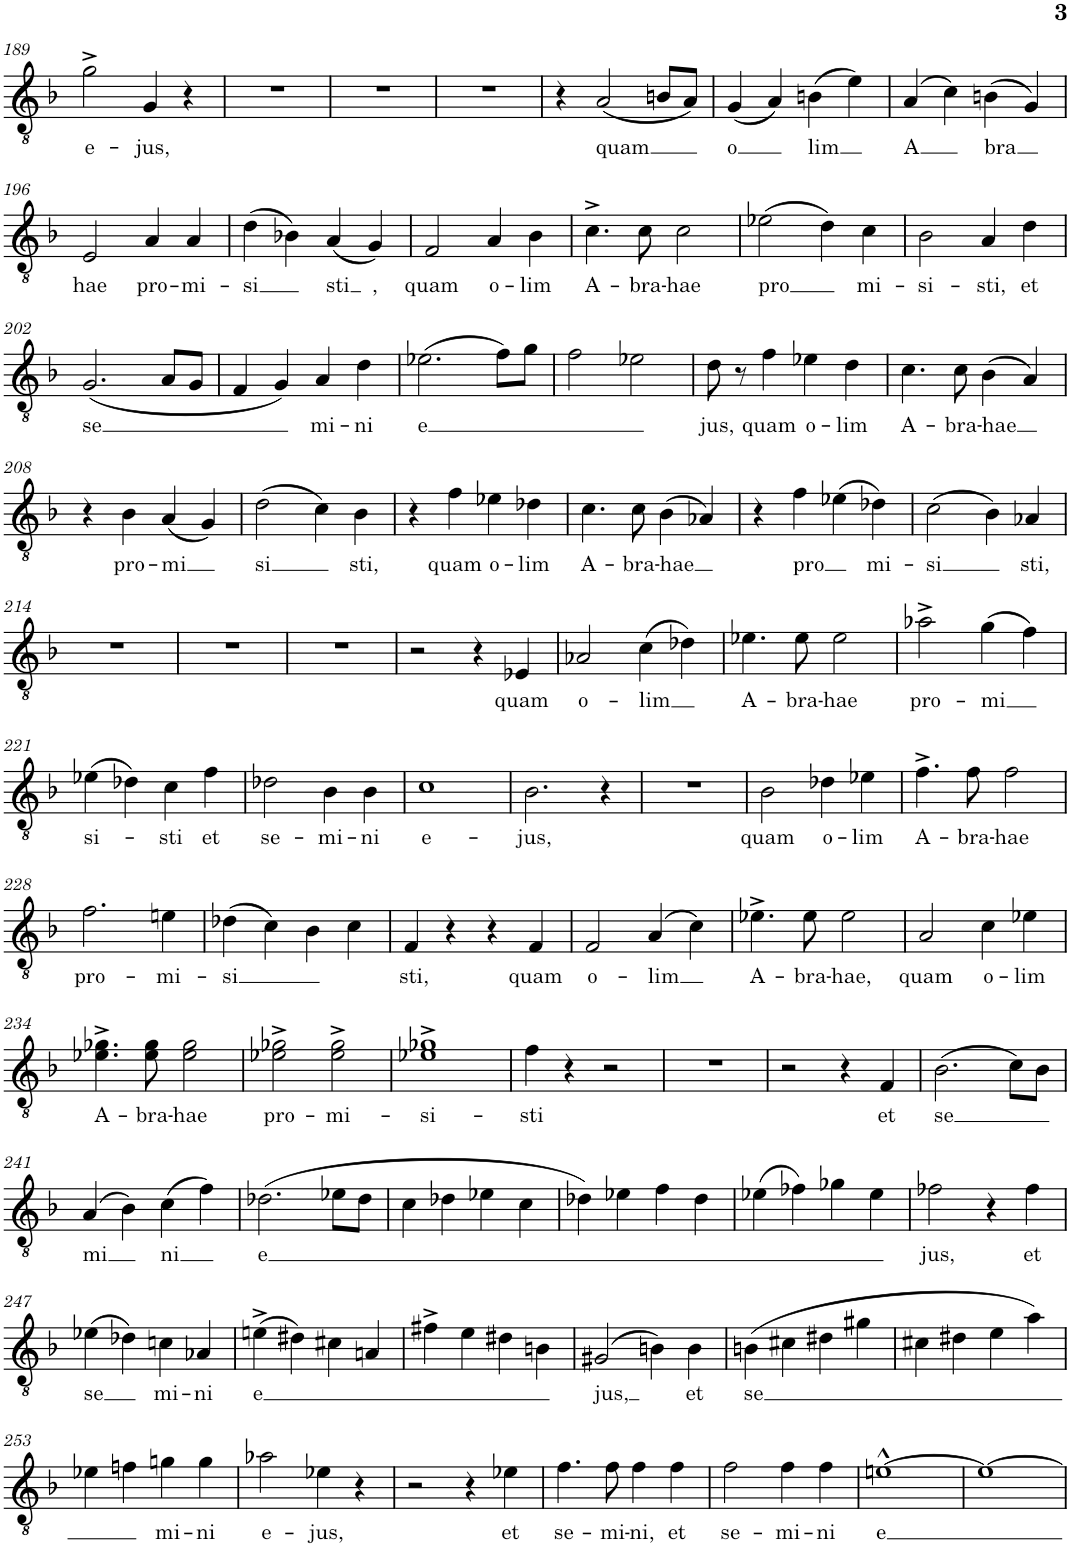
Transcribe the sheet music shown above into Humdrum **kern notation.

**kern	**text
*part1	*part1
*staff1	*staff1
*I"Piano	*
*I'Pno.	*
!!LO:PB:g=z
*clefGv2	*
*k[b-]	*
*M2/2	*
*met(c|)	*
=189	=189
!	!LO:LY:b
2g^\	e-
!	!LO:LY:b
4G/	-jus,
4r	.
=190	=190
1r	.
=191	=191
1r	.
=192	=192
1r	.
=193	=193
4r	.
!	!LO:LY:b
(2A/	quam
8Bn/L	.
8A/J)	.
=194	=194
!	!LO:LY:b
(4G/	o
4A/)	.
!	!LO:LY:b
(4Bn\	lim
4e\)	.
=195	=195
!	!LO:LY:b
(4A/	-A
4c\)	.
!	!LO:LY:b
(4Bn\	bra
4G/)	.
!!LO:LB:g=z
=196	=196
!	!LO:LY:b
2E/	hae
!	!LO:LY:b
4A/	pro-
!	!LO:LY:b
4A/	-mi-
=197	=197
!	!LO:LY:b
(4d\	-si
4B-X\)	.
!	!LO:LY:b
(4A/	sti
!	!LO:LY:b
4G/)	,
=198	=198
!	!LO:LY:b
2F/	quam
!	!LO:LY:b
4A/	o-
!	!LO:LY:b
4B-\	-lim
=199	=199
!	!LO:LY:b
4.c^\	A-
!	!LO:LY:b
8c\	-bra-
!	!LO:LY:b
2c\	-hae
=200	=200
!	!LO:LY:b
(2e-X\	pro
4d\)	.
!	!LO:LY:b
4c\	mi-
=201	=201
!	!LO:LY:b
2B-\	-si-
!	!LO:LY:b
4A/	-sti,
!	!LO:LY:b
4d\	et
!!LO:LB:g=z
=202	=202
!	!LO:LY:b
(2.G/	se
8A/L	.
8G/J	.
=203	=203
4F/	.
4G/)	.
!	!LO:LY:b
4A/	mi-
!	!LO:LY:b
4d\	-ni
=204	=204
!	!LO:LY:b
(2.e-X\	e
8f\L)	.
8g\J	.
=205	=205
2f\	.
2e-X\	.
=206	=206
!	!LO:LY:b
8d\	jus,
8r	.
!	!LO:LY:b
4f\	quam
!	!LO:LY:b
4e-X\	o-
!	!LO:LY:b
4d\	-lim
=207	=207
!	!LO:LY:b
4.c\	A-
!	!LO:LY:b
8c\	-bra-
!	!LO:LY:b
(4B-\	-hae
4A/)	.
!!LO:LB:g=z
=208	=208
4r	.
!	!LO:LY:b
4B-\	pro-
!	!LO:LY:b
(4A/	-mi
4G/)	.
=209	=209
!	!LO:LY:b
(2d\	si
4c\)	.
!	!LO:LY:b
4B-\	sti,
=210	=210
4r	.
!	!LO:LY:b
4f\	quam
!	!LO:LY:b
4e-X\	o-
!	!LO:LY:b
4d-X\	-lim
=211	=211
!	!LO:LY:b
4.c\	A-
!	!LO:LY:b
8c\	-bra-
!	!LO:LY:b
(4B-\	-hae
4A-X/)	.
=212	=212
4r	.
!	!LO:LY:b
4f\	pro
(4e-X\	.
!	!LO:LY:b
4d-X\)	mi-
=213	=213
!	!LO:LY:b
(2c\	-si
4B-\)	.
!	!LO:LY:b
4A-X/	sti,
!!LO:LB:g=z
=214	=214
1r	.
=215	=215
1r	.
=216	=216
1r	.
=217	=217
2r	.
4r	.
!	!LO:LY:b
4E-X/	quam
=218	=218
!	!LO:LY:b
2A-X/	o-
!	!LO:LY:b
(4c\	-lim
4d-X\)	.
=219	=219
!	!LO:LY:b
4.e-X\	A-
!	!LO:LY:b
8e-\	-bra-
!	!LO:LY:b
2e-\	-hae
=220	=220
!	!LO:LY:b
2a-X^\	pro-
!	!LO:LY:b
(4g\	-mi
4f\)	.
!!LO:LB:g=z
=221	=221
!	!LO:LY:b
(4e-X\	si-
4d-X\)	.
!	!LO:LY:b
4c\	-sti
!	!LO:LY:b
4f\	et
=222	=222
!	!LO:LY:b
2d-X\	se-
!	!LO:LY:b
4B-\	-mi-
!	!LO:LY:b
4B-\	-ni
=223	=223
!	!LO:LY:b
1c	e-
=224	=224
!	!LO:LY:b
2.B-\	-jus,
4r	.
=225	=225
1r	.
=226	=226
!	!LO:LY:b
2B-\	quam
!	!LO:LY:b
4d-X\	o-
!	!LO:LY:b
4e-X\	-lim
=227	=227
!	!LO:LY:b
4.f^\	A-
!	!LO:LY:b
8f\	-bra-
!	!LO:LY:b
2f\	-hae
!!LO:LB:g=z
=228	=228
!	!LO:LY:b
2.f\	pro-
!	!LO:LY:b
4en\	-mi-
=229	=229
!	!LO:LY:b
(4d-X\	-si
4c\)	.
4B-\	.
4c\	.
=230	=230
!	!LO:LY:b
4F/	sti,
4r	.
4r	.
!	!LO:LY:b
4F/	quam
=231	=231
!	!LO:LY:b
2F/	o-
!	!LO:LY:b
(4A/	-lim
4c\)	.
=232	=232
!	!LO:LY:b
4.e-X^\	A-
!	!LO:LY:b
8e-\	-bra-
!	!LO:LY:b
2e-\	-hae,
=233	=233
!	!LO:LY:b
2A/	quam
!	!LO:LY:b
4c\	o-
!	!LO:LY:b
4e-X\	-lim
!!LO:LB:g=z
=234	=234
!	!LO:LY:b
4.e-X\^ 4.g-X\^	A-
!	!LO:LY:b
8e-\ 8g-\	-bra-
!	!LO:LY:b
2e-\ 2g-\	-hae
=235	=235
!	!LO:LY:b
2e-X\^ 2g-X\^	pro-
!	!LO:LY:b
2e-\^ 2g-\^	-mi-
=236	=236
!	!LO:LY:b
1e-X^ 1g-X^	-si-
=237	=237
!	!LO:LY:b
4f\	-sti
4r	.
2r	.
=238	=238
1r	.
=239	=239
2r	.
4r	.
!	!LO:LY:b
4F/	et
=240	=240
!	!LO:LY:b
(2.B-\	se
8c\L)	.
8B-\J	.
!!LO:LB:g=z
=241	=241
!	!LO:LY:b
(4A/	-mi
4B-\)	.
!	!LO:LY:b
(4c\	ni
4f\)	.
=242	=242
!	!LO:LY:b
(2.d-X\	e
8e-X\L	.
8d-\J	.
=243	=243
4c\	.
4d-X\	.
4e-X\	.
4c\	.
=244	=244
4d-X\)	.
4e-X\	.
4f\	.
4d-\	.
=245	=245
(4e-X\	.
4f-X\)	.
4g-X\	.
4e-\	.
=246	=246
!	!LO:LY:b
2f-X\	jus,
4r	.
!	!LO:LY:b
4f-\	et
!!LO:LB:g=z
=247	=247
!	!LO:LY:b
(4e-X\	se
4d-X\)	.
!	!LO:LY:b
4cn\	mi-
!	!LO:LY:b
4A-X/	-ni
=248	=248
!	!LO:LY:b
(4en^\	e
4d#X\)	.
4c#X\	.
4An/	.
=249	=249
4f#X^\	.
4e\	.
4d#X\	.
4Bn\	.
=250	=250
!	!LO:LY:b
(2G#X/	jus,
4Bn\)	.
!	!LO:LY:b
4B\	et
=251	=251
!	!LO:LY:b
(4Bn\	se
4c#X\	.
4d#X\	.
4g#X\	.
=252	=252
4c#X\	.
4d#X\	.
4e\	.
4a\)	.
!!LO:LB:g=z
=253	=253
4e-X\	.
4fn\	.
!	!LO:LY:b
4gn\	mi-
!	!LO:LY:b
4g\	-ni
=254	=254
!	!LO:LY:b
2a-X\	e-
!	!LO:LY:b
4e-X\	-jus,
4r	.
=255	=255
2r	.
4r	.
!	!LO:LY:b
4e-X\	et
=256	=256
!	!LO:LY:b
4.f\	se-
!	!LO:LY:b
8f\	-mi-
!	!LO:LY:b
4f\	-ni,
!	!LO:LY:b
4f\	et
=257	=257
!	!LO:LY:b
2f\	se-
!	!LO:LY:b
4f\	-mi-
!	!LO:LY:b
4f\	-ni
=258	=258
!	!LO:LY:b
[1en^^	e
=259	=259
1e_	.
=	=
*-	*-
